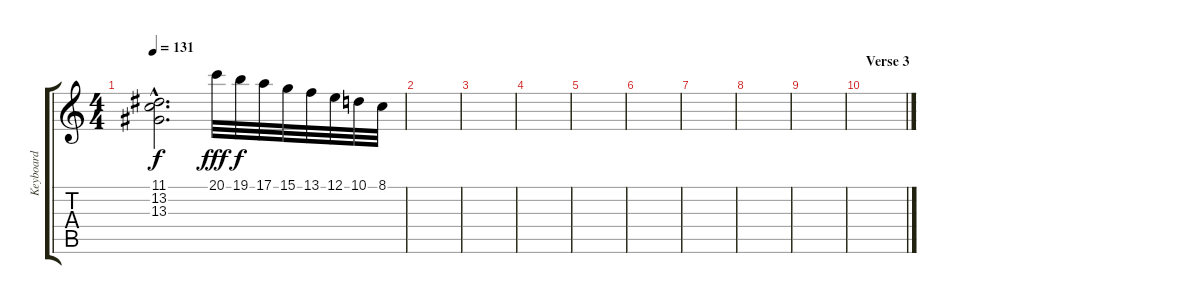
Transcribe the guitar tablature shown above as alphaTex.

\track ("Keyboard" "Keyboard") {instrument reedorgan}
\staff {score tabs}
\tuning (E4 B3 G3 D3 A2 E2) {hide}
\ts (4 4)
\tempo 131
\clef g2
\ks c
(11.1{hac} 13.2{hac} 13.3{hac}).2{d dy f} 20.1.32{dy fff volume 13 instrument rockorgan} 19.1.32{dy f} 17.1.32 15.1.32 13.1.32 12.1.32 10.1.32 8.1.32 |
|
|
|
|
|
|
|
|
\section ("" "Verse 3")
